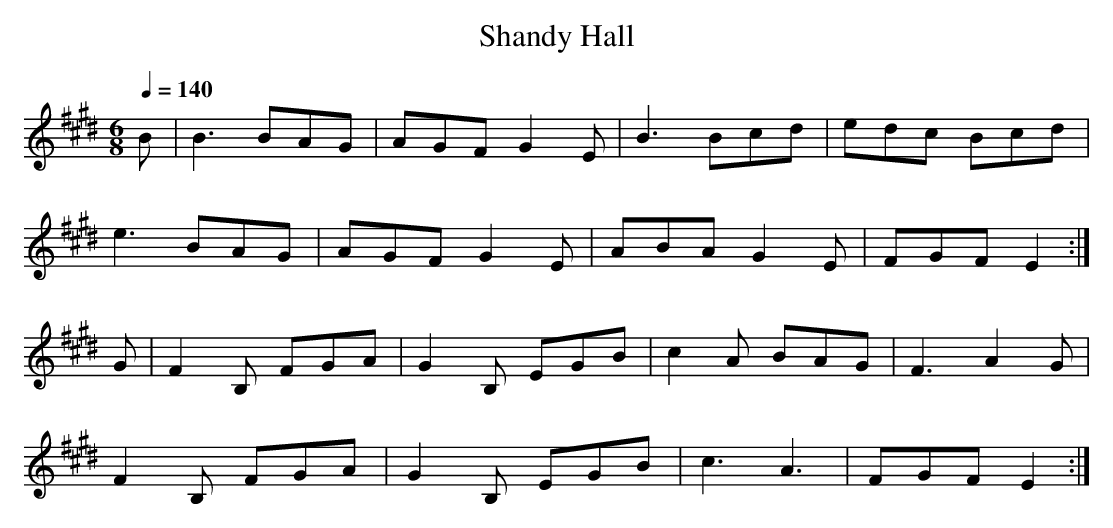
X:1
T:Shandy Hall
M:6/8
L:1/8
Q:1/4=140
K:Emaj
B | B3 BAG | AGF G2E | B3 Bcd | edc Bcd |
e3 BAG | AGF G2E | ABA G2E | FGF E2 :|
G | F2B, FGA | G2B, EGB | c2A BAG | F3 A2G |
F2B, FGA | G2B, EGB | c3 A3 | FGF E2 :|
